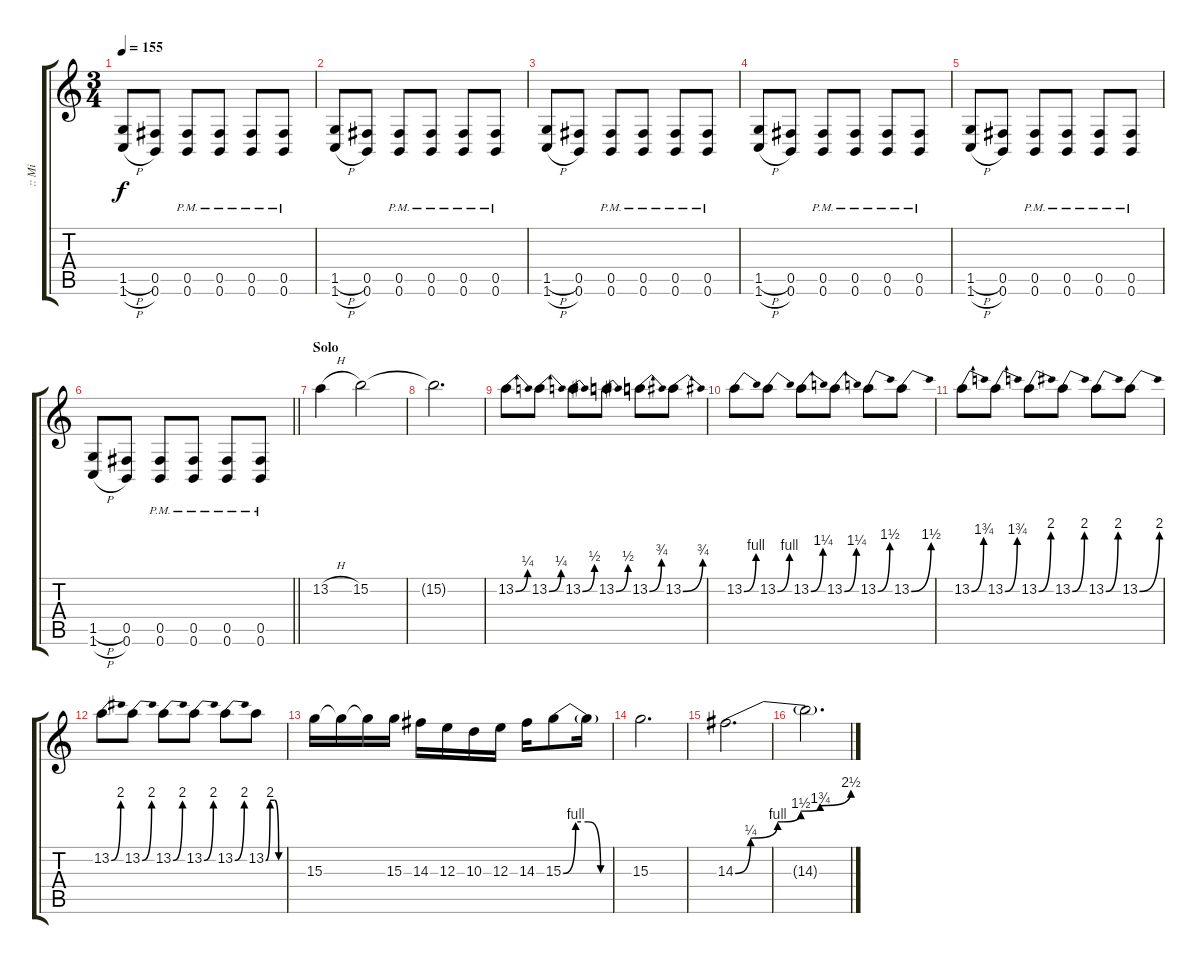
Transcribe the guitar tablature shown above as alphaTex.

\track ("     :: Mikael Thomson #7 ::" "     :: Mi") {instrument distortionguitar}
\staff {score tabs}
\tuning (Db4 Ab3 E3 B2 Gb2 B1) {hide}
\ts (3 4)
\tempo 155
\clef g2
\ks c
(1.5{h} 1.6{h}).8{dy f} (0.5 0.6).8 (0.5{pm} 0.6).8 (0.5{pm} 0.6).8 (0.5{pm} 0.6).8 (0.5{pm} 0.6).8 |
(1.5{h} 1.6{h}).8 (0.5 0.6).8 (0.5{pm} 0.6).8 (0.5{pm} 0.6).8 (0.5{pm} 0.6).8 (0.5{pm} 0.6).8 |
(1.5{h} 1.6{h}).8 (0.5 0.6).8 (0.5{pm} 0.6).8 (0.5{pm} 0.6).8 (0.5{pm} 0.6).8 (0.5{pm} 0.6).8 |
(1.5{h} 1.6{h}).8 (0.5 0.6).8 (0.5{pm} 0.6).8 (0.5{pm} 0.6).8 (0.5{pm} 0.6).8 (0.5{pm} 0.6).8 |
(1.5{h} 1.6{h}).8 (0.5 0.6).8 (0.5{pm} 0.6).8 (0.5{pm} 0.6).8 (0.5{pm} 0.6).8 (0.5{pm} 0.6).8 |
\barLineRight lightlight
(1.5{h} 1.6{h}).8 (0.5 0.6).8 (0.5{pm} 0.6).8 (0.5{pm} 0.6).8 (0.5{pm} 0.6).8 (0.5{pm} 0.6).8 |
\section ("" "Solo")
13.2{h}.4 15.2.2 |
15.2{t}.2{d} |
13.2{be (bend 0 0 60 1)}.8 13.2{be (bend 0 0 60 1)}.8 13.2{be (bend 0 0 60 2)}.8 13.2{be (bend 0 0 60 2)}.8 13.2{be (bend 0 0 60 3)}.8 13.2{be (bend 0 0 60 3)}.8 |
13.2{be (bend 0 0 60 4)}.8 13.2{be (bend 0 0 60 4)}.8 13.2{be (bend 0 0 60 5)}.8 13.2{be (bend 0 0 60 5)}.8 13.2{be (bend 0 0 60 6)}.8 13.2{be (bend 0 0 60 6)}.8 |
13.2{be (bend 0 0 60 7)}.8 13.2{be (bend 0 0 60 7)}.8 13.2{be (bend 0 0 60 8)}.8 13.2{be (bend 0 0 60 8)}.8 13.2{be (bend 0 0 60 8)}.8 13.2{be (bend 0 0 60 8)}.8 |
13.2{be (bend 0 0 60 8)}.8 13.2{be (bend 0 0 60 8)}.8 13.2{be (bend 0 0 60 8)}.8 13.2{be (bend 0 0 60 8)}.8 13.2{be (bend 0 0 60 8)}.8 13.2{be (custom 0 0 15 8 30 8 45 0 60 0)}.8 |
15.3.16 15.3{t}.16 15.3{t}.16 15.3.16 14.3.16 12.3.16 10.3.16 12.3.16 14.3.16 15.3{be (custom 0 0 15 4 30 4 45 0 60 0)}.8 15.3{t}.16 |
15.3.2{d} |
14.3{be (custom 0 0 8 1 22 4 34 6 44 7 60 10)}.2{d} |
14.3{t}.2{d}
